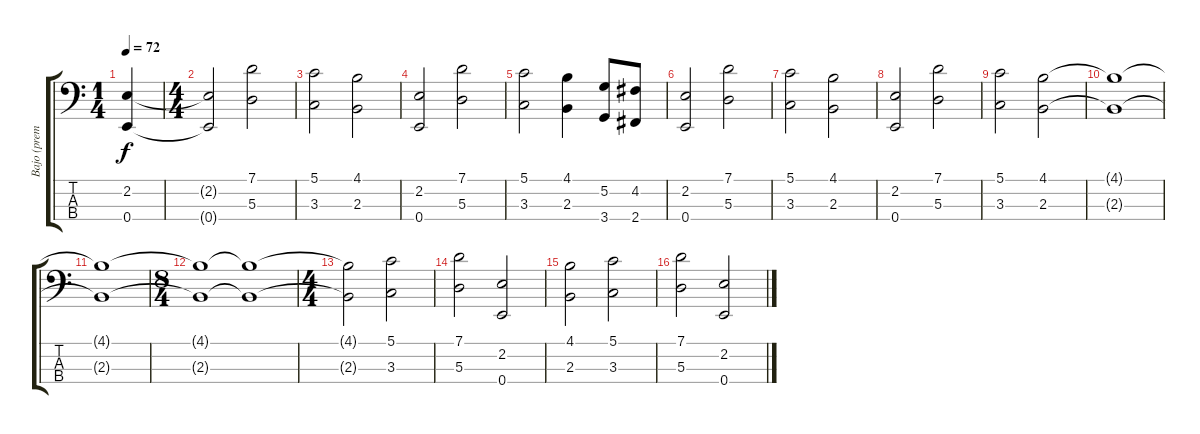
\track ("Bajo (premio)" "Bajo (prem") {instrument electricbasspick}
\staff {score tabs}
\tuning (G2 D2 A1 E1) {hide}
\ts (1 4)
\tempo 72
\clef f4
\ks c
(2.2 0.4).4{dy f instrument electricbasspick} |
\ts (4 4)
(2.2{t} 0.4{t}).2{volume 14} (7.1 5.3).2 |
(5.1 3.3).2 (4.1 2.3).2 |
(2.2 0.4).2{volume 12} (7.1 5.3).2 |
(5.1 3.3).2 (4.1 2.3).4 (5.2 3.4).8 (4.2 2.4).8 |
(2.2 0.4).2{volume 10} (7.1 5.3).2 |
(5.1 3.3).2 (4.1 2.3).2 |
(2.2 0.4).2{volume 8} (7.1 5.3).2 |
(5.1 3.3).2 (4.1 2.3).2 |
(4.1{t} 2.3{t}).1{volume 6} |
(4.1{t} 2.3{t}).1 |
\ts (8 4)
(4.1{t} 2.3{t}).1{volume 8} (4.1{t} 2.3{t}).1 |
\ts (4 4)
(4.1{t} 2.3{t}).2{volume 10} (5.1 3.3).2 |
(7.1 5.3).2 (2.2 0.4).2 |
(4.1 2.3).2{volume 12} (5.1 3.3).2 |
(7.1 5.3).2 (2.2 0.4).2
